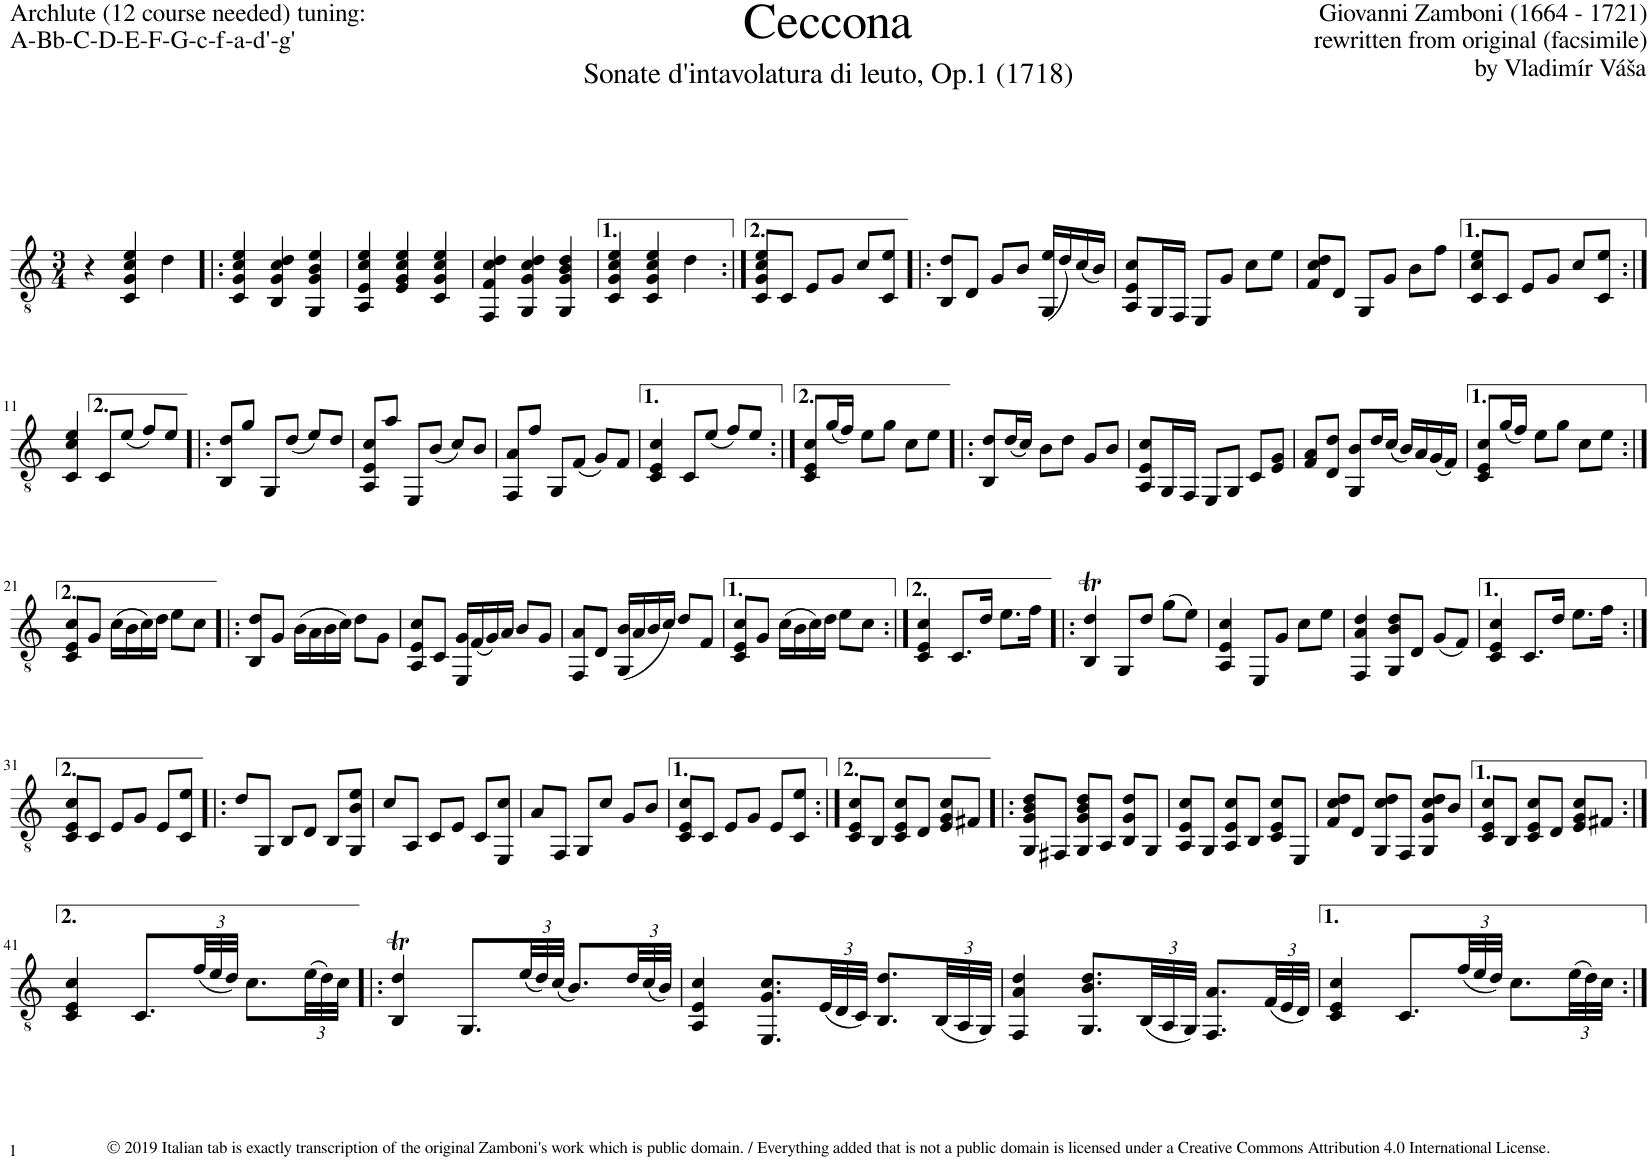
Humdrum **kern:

**kern
*part1
*staff1
*I"Klasická kytara
*I'Kyt.
*clefGv2
*k[]
*M3/4
=1
4r
4C/ 4G/ 4c/ 4e/
4d\
=2!|:
4C/ 4G/ 4c/ 4e/
4BB/ 4G/ 4c/ 4d/
4GG/ 4G/ 4B/ 4e/
=3
4AA/ 4E/ 4c/ 4e/
4E/ 4G/ 4c/ 4e/
4C/ 4G/ 4c/ 4e/
=4
4FF/ 4F/ 4c/ 4d/
4GG/ 4G/ 4c/ 4d/
4GG/ 4G/ 4B/ 4d/
=5
4C/ 4G/ 4c/ 4e/
4C/ 4G/ 4c/ 4e/
4d\
=6:|!
8C/ 8G/ 8c/ 8e/L
8C/J
8E/L
8G/J
8c/L
8C/ 8e/J
=7!|:
8BB/ 8d/L
8D/J
8G/L
8B/J
(16GG/ 16e/LL
16d/)
(16c/
16B/JJ)
=8
8AA/ 8E/ 8c/L
16GG/L
16FF/JJ
8EE/L
8G/J
8c\L
8e\J
=9
8F/ 8c/ 8d/L
8D/J
8GG/L
8G/J
8B\L
8f\J
=10
8C/ 8c/ 8e/L
8C/J
8E/L
8G/J
8c/L
8C/ 8e/J
!!LO:LB:g=z
=11:|!
4C/ 4c/ 4e/
8C/L
(8e/J
8f/L)
8e/J
=12!|:
8BB/ 8d/L
8g/J
8GG/L
(8d/J
8e/L)
8d/J
=13
8AA/ 8E/ 8c/L
8a/J
8EE/L
(8B/J
8c/L)
8B/J
=14
8FF/ 8A/L
8f/J
8GG/L
(8F/J
8G/L)
8F/J
=15
4C/ 4E/ 4c/
8C/L
(8e/J
8f/L)
8e/J
=16:|!
8C/ 8E/ 8c/L
(16g/L
16f/JJ)
8e\L
8g\J
8c\L
8e\J
=17!|:
8BB/ 8d/L
(16d/L
16c/JJ)
8B\L
8d\J
8G/L
8B/J
=18
8AA/ 8E/ 8c/L
16GG/L
16FF/JJ
8EE/L
8GG/J
8C/L
8E/ 8G/J
=19
8F/ 8A/L
8D/ 8d/J
8GG/ 8B/L
16d/L
(16c/JJ
16B/LL)
16A/
(16G/
16F/JJ)
=20
8C/ 8E/ 8c/L
(16g/L
16f/JJ)
8e\L
8g\J
8c\L
8e\J
!!LO:LB:g=z
=21:|!
8C/ 8E/ 8c/L
8G/J
(16c\LL
16B\
16c\)
16d\JJ
8e\L
8c\J
=22!|:
8BB/ 8d/L
8G/J
(16B\LL
16A\
16B\
16c\JJ)
8d\L
8G\J
=23
8AA/ 8E/ 8c/L
8C/J
16EE/ 16G/LL
(16F/
16G/)
16A/JJ
8B/L
8G/J
=24
8FF/ 8A/L
8D/J
(16GG/ 16B/LL
16A/
16B/
16c/JJ)
8d/L
8F/J
=25
8C/ 8E/ 8c/L
8G/J
(16c\LL
16B\
16c\)
16d\JJ
8e\L
8c\J
=26:|!
4C/ 4E/ 4c/
8.C/L
16d/Jk
8.e\L
16f\Jk
=27!|:
4BB/T 4d/T
8GG/L
8d/J
(8g\L
8e\J)
=28
4AA/ 4E/ 4c/
8EE/L
8G/J
8c\L
8e\J
=29
4FF/ 4A/ 4d/
8GG/ 8B/ 8d/L
8D/J
(8G/L
8F/J)
=30
4C/ 4E/ 4c/
8.C/L
16d/Jk
8.e\L
16f\Jk
!!LO:LB:g=z
=31:|!
8C/ 8E/ 8c/L
8C/J
8E/L
8G/J
8E/L
8C/ 8e/J
=32!|:
8d/L
8GG/J
8BB/L
8D/J
8BB/L
8GG/ 8B/ 8e/J
=33
8c/L
8AA/J
8C/L
8E/J
8C/L
8EE/ 8c/J
=34
8A/L
8FF/J
8GG/L
8c/J
8G/L
8B/J
=35
8C/ 8E/ 8c/L
8C/J
8E/L
8G/J
8E/L
8C/ 8e/J
=36:|!
8C/ 8E/ 8c/L
8BB/J
8C/ 8E/ 8c/L
8D/J
8E/ 8G/ 8c/L
8F#X/J
=37!|:
8GG/ 8G/ 8B/ 8d/L
8FF#X/J
8GG/ 8G/ 8B/ 8d/L
8AA/J
8BB/ 8G/ 8d/L
8GG/J
=38
8AA/ 8E/ 8c/L
8GG/J
8AA/ 8E/ 8c/L
8BB/J
8C/ 8E/ 8c/L
8EE/J
=39
8F/ 8c/ 8d/L
8D/J
8GG/ 8c/ 8d/L
8FF/J
8GG/ 8G/ 8c/ 8d/L
8B/J
=40
8C/ 8E/ 8c/L
8BB/J
8C/ 8E/ 8c/L
8D/J
8E/ 8G/ 8c/L
8F#X/J
!!LO:LB:g=z
=41:|!
4C/ 4E/ 4c/
8.C/L
*Xbrackettup
(48f/LL
48e/
48d/JJJ)
8.c\L
(48e\LL
48d\)
48c\JJJ
=42!|:
4BB/T 4d/T
8.GG/L
(48e/LL
48d/)
(48c/JJJ
8.B/L)
48d/LL
(48c/
48B/JJJ)
=43
4AA/ 4E/ 4c/
8.EE/ 8.G/ 8.c/L
(48E/LL
48D/
48C/JJJ)
8.BB/ 8.d/L
(48BB/LL
48AA/
48GG/JJJ)
=44
4FF/ 4A/ 4d/
8.GG/ 8.B/ 8.d/L
(48BB/LL
48AA/
48GG/JJJ)
8.FF/ 8.A/L
(48F/LL
48E/
48D/JJJ)
=45
4C/ 4E/ 4c/
8.C/L
(48f/LL
48e/
48d/JJJ)
8.c\L
(48e\LL
48d\)
48c\JJJ
=:|!
*-
